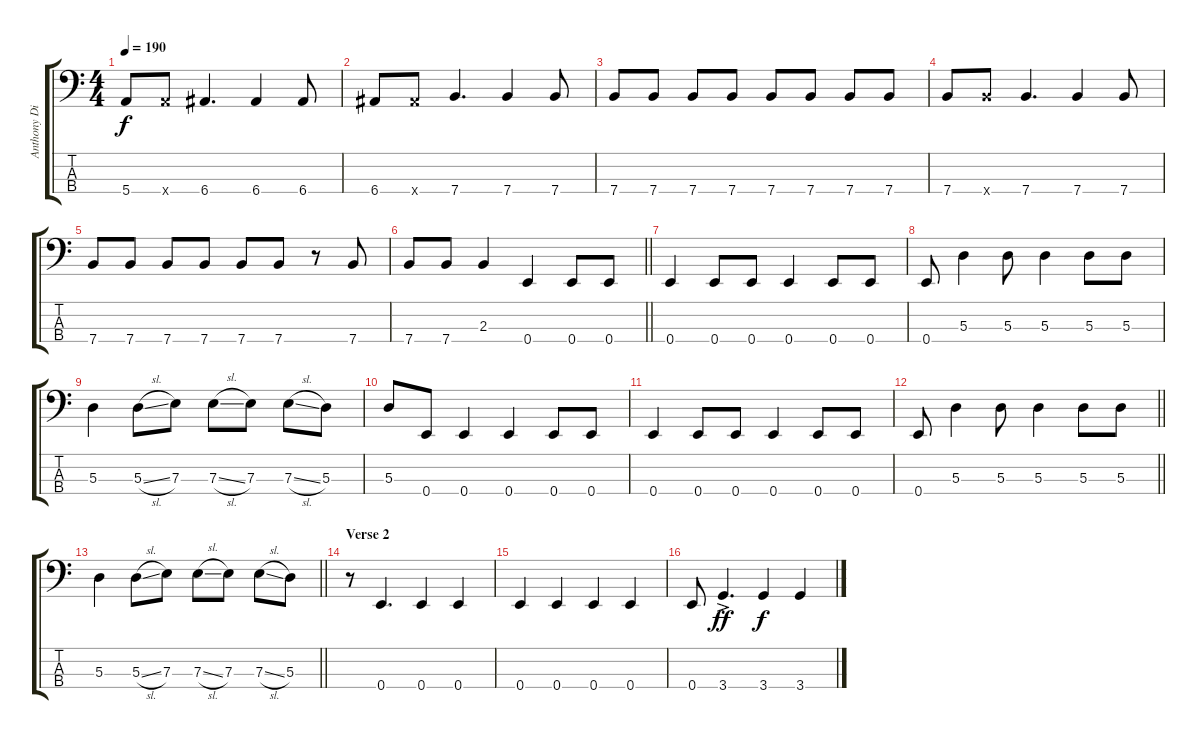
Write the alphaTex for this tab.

\track ("Anthony DiIonno (Bass)" "Anthony Di") {instrument electricbasspick}
\staff {score tabs}
\tuning (G2 D2 A1 E1) {hide}
\ts (4 4)
\tempo 190
\clef f4
\ks c
5.4.8{dy f} 5.4{x}.8 6.4.4{d} 6.4.4 6.4.8 |
6.4.8 6.4{x}.8 7.4.4{d} 7.4.4 7.4.8 |
7.4.8 7.4.8 7.4.8 7.4.8 7.4.8 7.4.8 7.4.8 7.4.8 |
7.4.8 7.4{x}.8 7.4.4{d} 7.4.4 7.4.8 |
7.4.8 7.4.8 7.4.8 7.4.8 7.4.8 7.4.8 r.8 7.4.8 |
\barLineRight lightlight
7.4.8 7.4.8 2.3.4 0.4.4 0.4.8 0.4.8 |
\section ("" "")
0.4.4 0.4.8 0.4.8 0.4.4 0.4.8 0.4.8 |
0.4.8 5.3.4 5.3.8 5.3.4 5.3.8 5.3.8 |
5.3.4 5.3{sl}.8 7.3.8 7.3{sl}.8 7.3.8 7.3{sl}.8 5.3.8 |
5.3.8 0.4.8 0.4.4 0.4.4 0.4.8 0.4.8 |
0.4.4 0.4.8 0.4.8 0.4.4 0.4.8 0.4.8 |
\barLineRight lightlight
0.4.8 5.3.4 5.3.8 5.3.4 5.3.8 5.3.8 |
\section ("" "")
\barLineRight lightlight
5.3.4 5.3{sl}.8 7.3.8 7.3{sl}.8 7.3.8 7.3{sl}.8 5.3.8 |
\section ("" "Verse 2")
r.8 0.4.4{d} 0.4.4 0.4.4 |
0.4.4 0.4.4 0.4.4 0.4.4 |
0.4.8 3.4{ac}.4{d dy ff} 3.4.4{dy f} 3.4.4
